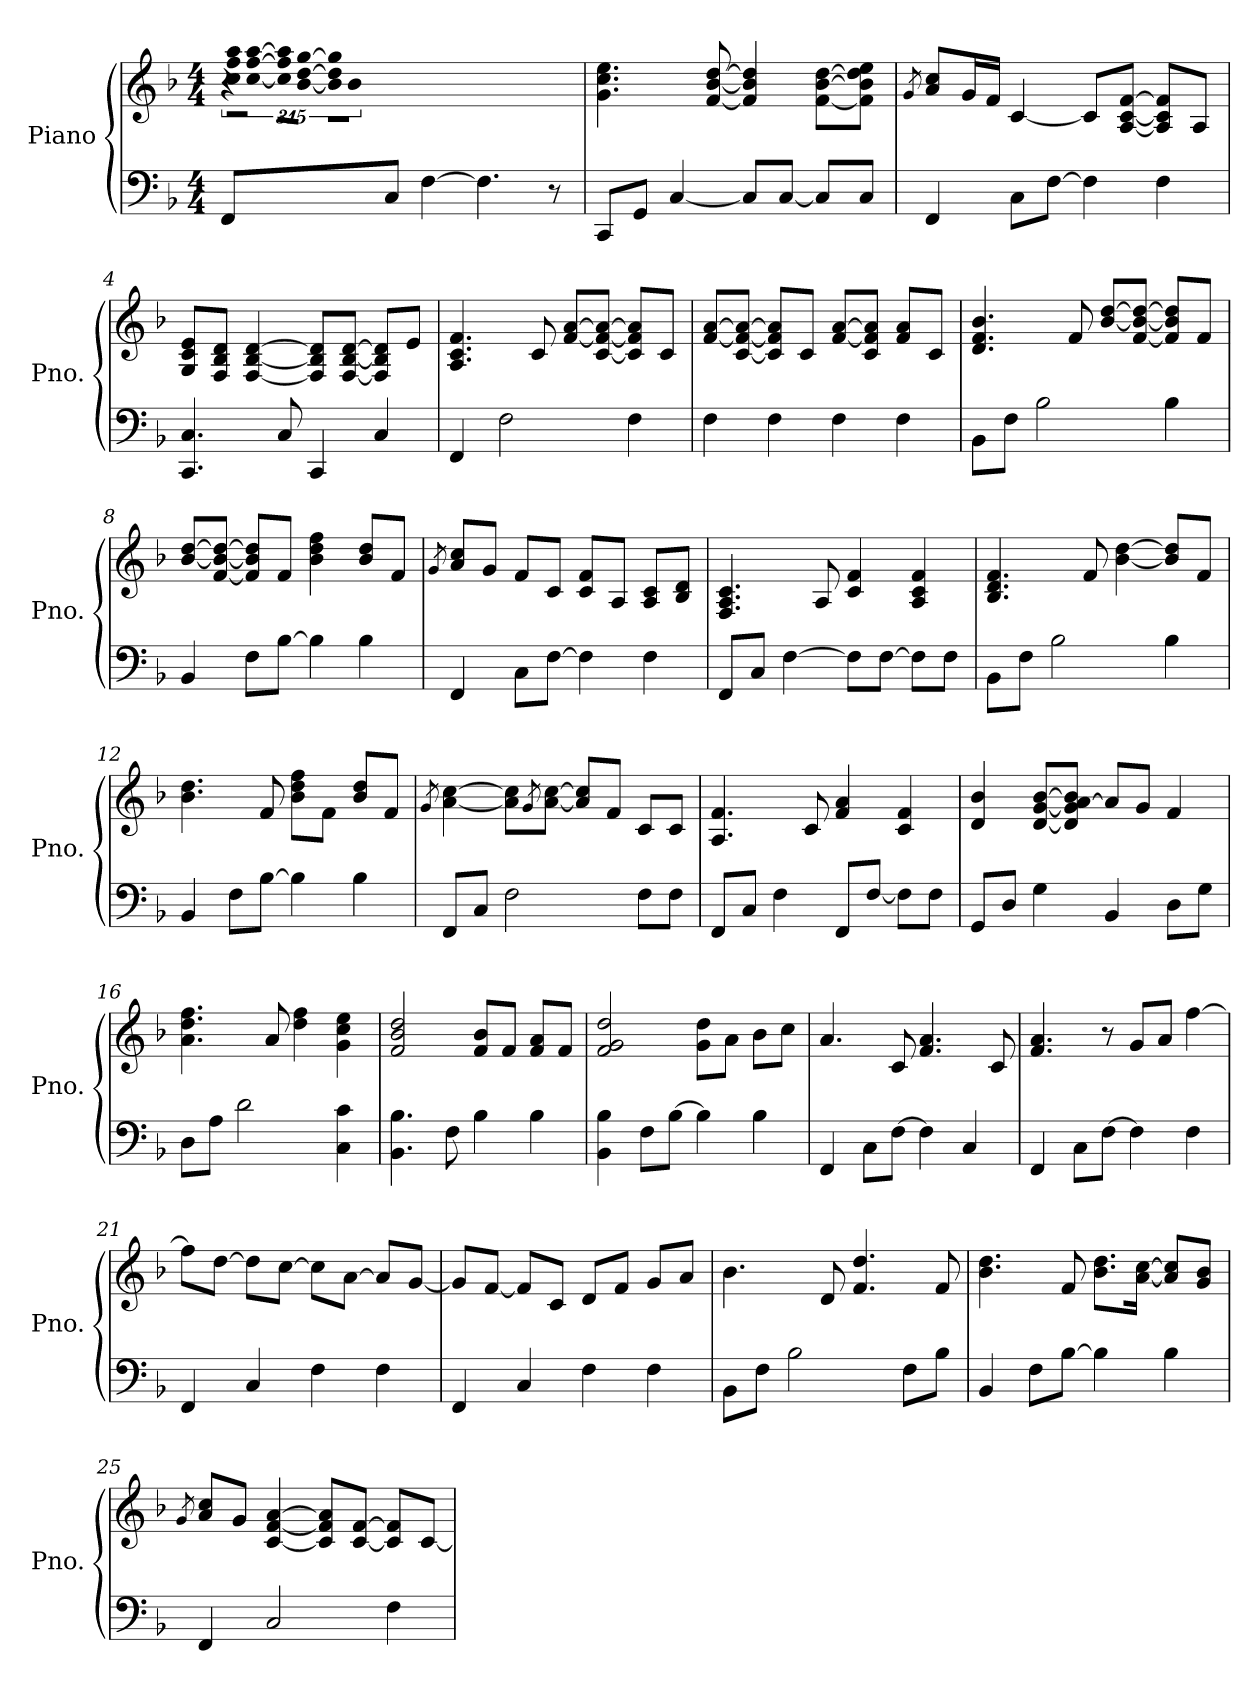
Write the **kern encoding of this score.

**kern	**kern
*part1	*part1
*staff2	*staff1
*I"Piano	*
*I'Pno.	*
*clefF4	*clefG2
*k[b-]	*k[b-]
*F:	*F:
*M4/4	*M4/4
*MM92	*MM92
=1	=1
!	!LO:N:vis=4
8FFL	630r
!	!LO:N:vis=8
.	1260cc 1260ff 1260aaL
!	!LO:N:vis=8
.	[1260cc [1260ff [1260aaJ
!	!LO:N:vis=8
.	1260cc] 1260ff] 1260aa]L
!	!LO:N:vis=8
.	[1260b- [1260dd [1260ggJ
!	!LO:N:vis=8
.	1260b-] 1260dd] 1260gg]L
!	!LO:N:vis=8
.	1260b-J
.	315%313ryy
8CJ	.
[4F	.
4.F]	.
8r	.
=2	=2
8CCL	4.g 4.cc 4.ee
8GGJ	.
[4C	.
.	[8f [8b- [8dd
8CL]	4f] 4b-] 4dd]
[8CJ	.
8CL]	[8f [8b- [8ddL
8CJ	8f] 8b-] 8dd] 8eeJ
=3	=3
.	8qgL
4FF	8a 8ccL
.	16g
.	16fJ
8CL	[4c
[8FJ	.
4F]	8cL]
.	[8A [8c [8fJ
4F	8A] 8c] 8f]L
.	8AJ
=4	=4
4.CC 4.C	8G 8c 8eL
.	8F 8B- 8dJ
.	[4F [4B- [4d
8C	.
4CC	8F] 8B-] 8d]L
.	[8F [8B- [8dJ
4C	8F] 8B-] 8d]L
.	8eJ
=5	=5
4FF	4.A 4.c 4.f
2F	.
.	8c
.	[8f [8aL
.	[8c 8f_ 8a_J
4F	8c] 8f] 8a]L
.	8cJ
=6	=6
4F	[8f [8aL
.	[8c 8f_ 8a_J
4F	8c] 8f] 8a]L
.	8cJ
4F	[8f [8aL
.	8c 8f] 8a]J
4F	8f 8aL
.	8cJ
=7	=7
8BB-L	4.d 4.f 4.b-
8FJ	.
2B-	.
.	8f
.	[8b- [8ddL
.	[8f 8b-_ 8dd_J
4B-	8f] 8b-] 8dd]L
.	8fJ
=8	=8
4BB-	[8b- [8ddL
.	[8f 8b-_ 8dd_J
8FL	8f] 8b-] 8dd]L
[8B-J	8fJ
4B-]	4b- 4dd 4ff
4B-	8b- 8ddL
.	8fJ
=9	=9
.	8qgL
4FF	8a 8ccL
.	8gJ
8CL	8fL
[8FJ	8cJ
4F]	8c 8fL
.	8AJ
4F	8A 8cL
.	8B- 8dJ
=10	=10
8FFL	4.F 4.A 4.c
8CJ	.
[4F	.
.	8A
8FL]	4c 4f
[8FJ	.
8FL]	4A 4c 4f
8FJ	.
=11	=11
8BB-L	4.B- 4.d 4.f
8FJ	.
2B-	.
.	8f
.	[4b- [4dd
4B-	8b-] 8dd]L
.	8fJ
=12	=12
4BB-	4.b- 4.dd
8FL	.
[8B-J	8f
4B-]	8b- 8dd 8ffL
.	8fJ
4B-	8b- 8ddL
.	8fJ
=13	=13
.	8qgL
8FFL	[4a [4cc
8CJ	.
2F	8a] 8cc]L
.	8qg
.	[8a [8ccJ
.	8a] 8cc]L
.	8fJ
8FL	8cL
8FJ	8cJ
=14	=14
8FFL	4.A 4.f
8CJ	.
4F	.
.	8c
8FFL	4f 4a
[8FJ	.
8FL]	4c 4f
8FJ	.
=15	=15
8GGL	4d 4b-
8DJ	.
4G	[8d [8g [8b-L
.	8d] 8g] [8a 8b-]J
4BB-	8aL]
.	8gJ
8DL	4f
8GJ	.
=16	=16
8DL	4.a 4.dd 4.ff
8AJ	.
2d	.
.	8a
.	4dd 4ff
4C 4c	4g 4cc 4ee
=17	=17
4.BB- 4.B-	2f 2b- 2dd
8F	.
4B-	8f 8b-L
.	8fJ
4B-	8f 8aL
.	8fJ
=18	=18
4BB- 4B-	2f 2g 2dd
8FL	.
[8B-J	.
4B-]	8g 8ddL
.	8aJ
4B-	8b-L
.	8ccJ
=19	=19
4FF	4.a
8CL	.
[8FJ	8c
4F]	4.f 4.a
4C	.
.	8c
=20	=20
4FF	4.f 4.a
8CL	.
[8FJ	8r
4F]	8gL
.	8aJ
4F	[4ff
=21	=21
4FF	8ffL]
.	[8ddJ
4C	8ddL]
.	[8ccJ
4F	8ccL]
.	[8aJ
4F	8aL]
.	[8gJ
=22	=22
4FF	8gL]
.	[8fJ
4C	8fL]
.	8cJ
4F	8dL
.	8fJ
4F	8gL
.	8aJ
=23	=23
8BB-L	4.b-
8FJ	.
2B-	.
.	8d
.	4.f 4.dd
8FL	.
8B-J	8f
=24	=24
4BB-	4.b- 4.dd
8FL	.
[8B-J	8f
4B-]	8.b- 8.ddL
.	[16a [16ccJ
4B-	8a] 8cc]L
.	8g 8b-J
=25	=25
.	8qgL
4FF	8a 8ccL
.	8gJ
2C	[4c [4f [4a
.	8c] 8f] 8a]L
.	[8c [8fJ
4F	8c] 8f]L
.	[8cJ
=	=
*-	*-
